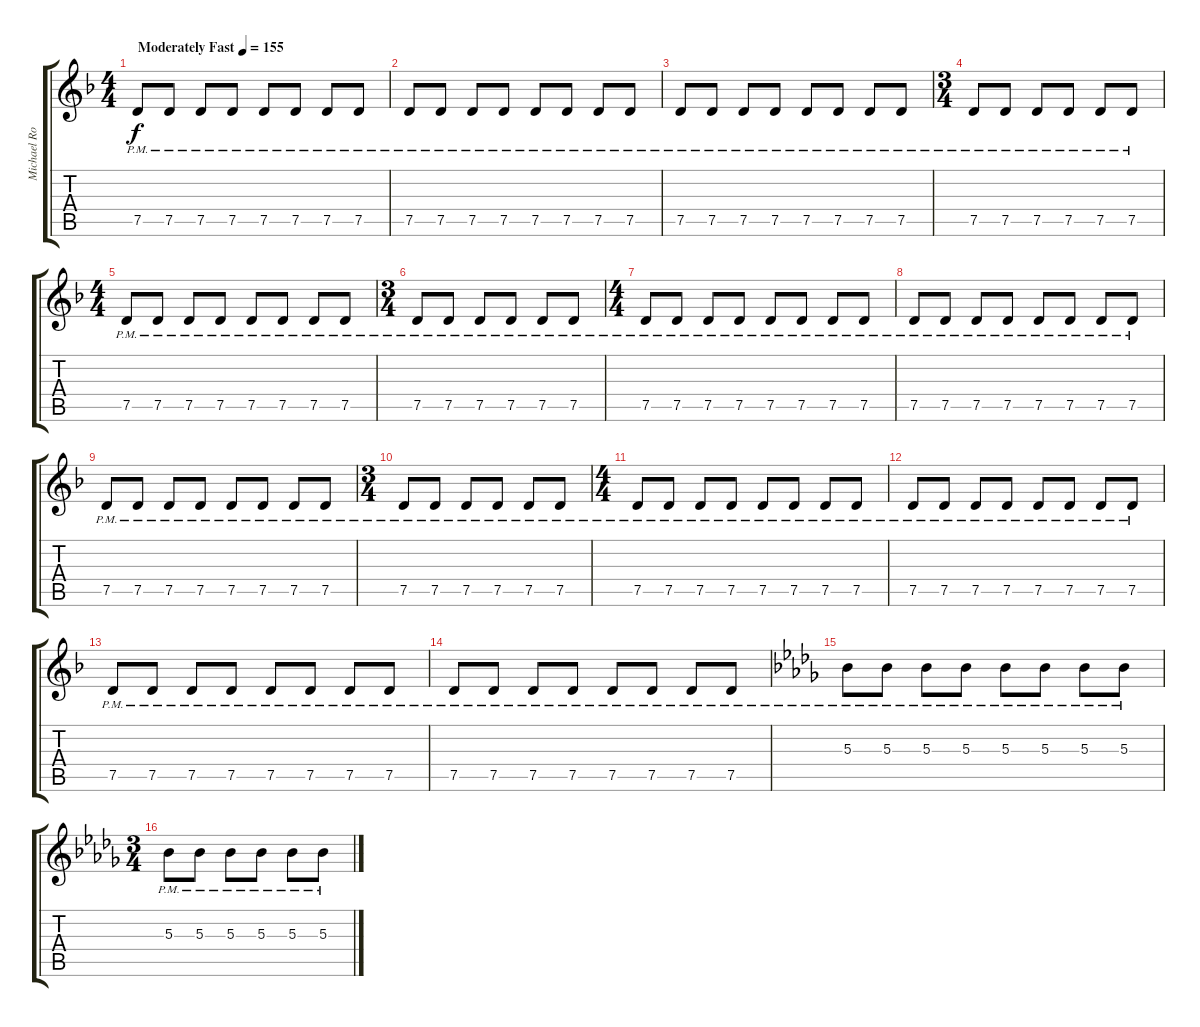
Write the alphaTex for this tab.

\track ("Michael Romeo Rght Gtr." "Michael Ro") {instrument distortionguitar}
\staff {score tabs}
\tuning (D4 A3 F3 C3 G2 D2) {hide}
\ts (4 4)
\tempo (155 "Moderately Fast")
\clef g2
\ks dminor
7.5{pm}.8{dy f volume 13 instrument distortionguitar} 7.5{pm}.8 7.5{pm}.8 7.5{pm}.8 7.5{pm}.8 7.5{pm}.8 7.5{pm}.8 7.5{pm}.8 |
7.5{pm}.8 7.5{pm}.8 7.5{pm}.8 7.5{pm}.8 7.5{pm}.8 7.5{pm}.8 7.5{pm}.8 7.5{pm}.8 |
7.5{pm}.8 7.5{pm}.8 7.5{pm}.8 7.5{pm}.8 7.5{pm}.8 7.5{pm}.8 7.5{pm}.8 7.5{pm}.8 |
\ts (3 4)
7.5{pm}.8 7.5{pm}.8 7.5{pm}.8 7.5{pm}.8 7.5{pm}.8 7.5{pm}.8 |
\ts (4 4)
7.5{pm}.8 7.5{pm}.8 7.5{pm}.8 7.5{pm}.8 7.5{pm}.8 7.5{pm}.8 7.5{pm}.8 7.5{pm}.8 |
\ts (3 4)
7.5{pm}.8 7.5{pm}.8 7.5{pm}.8 7.5{pm}.8 7.5{pm}.8 7.5{pm}.8 |
\ts (4 4)
7.5{pm}.8 7.5{pm}.8 7.5{pm}.8 7.5{pm}.8 7.5{pm}.8 7.5{pm}.8 7.5{pm}.8 7.5{pm}.8 |
7.5{pm}.8 7.5{pm}.8 7.5{pm}.8 7.5{pm}.8 7.5{pm}.8 7.5{pm}.8 7.5{pm}.8 7.5{pm}.8 |
7.5{pm}.8 7.5{pm}.8 7.5{pm}.8 7.5{pm}.8 7.5{pm}.8 7.5{pm}.8 7.5{pm}.8 7.5{pm}.8 |
\ts (3 4)
7.5{pm}.8 7.5{pm}.8 7.5{pm}.8 7.5{pm}.8 7.5{pm}.8 7.5{pm}.8 |
\ts (4 4)
7.5{pm}.8 7.5{pm}.8 7.5{pm}.8 7.5{pm}.8 7.5{pm}.8 7.5{pm}.8 7.5{pm}.8 7.5{pm}.8 |
7.5{pm}.8 7.5{pm}.8 7.5{pm}.8 7.5{pm}.8 7.5{pm}.8 7.5{pm}.8 7.5{pm}.8 7.5{pm}.8 |
7.5{pm}.8{volume 5} 7.5{pm}.8 7.5{pm}.8 7.5{pm}.8 7.5{pm}.8 7.5{pm}.8 7.5{pm}.8 7.5{pm}.8 |
7.5{pm}.8 7.5{pm}.8 7.5{pm}.8 7.5{pm}.8 7.5{pm}.8 7.5{pm}.8 7.5{pm}.8 7.5{pm}.8 |
\ks bbminor
5.3{pm}.8{volume 9} 5.3{pm}.8 5.3{pm}.8 5.3{pm}.8 5.3{pm}.8 5.3{pm}.8 5.3{pm}.8 5.3{pm}.8 |
\ts (3 4)
5.3{pm}.8 5.3{pm}.8 5.3{pm}.8 5.3{pm}.8 5.3{pm}.8 5.3{pm}.8
